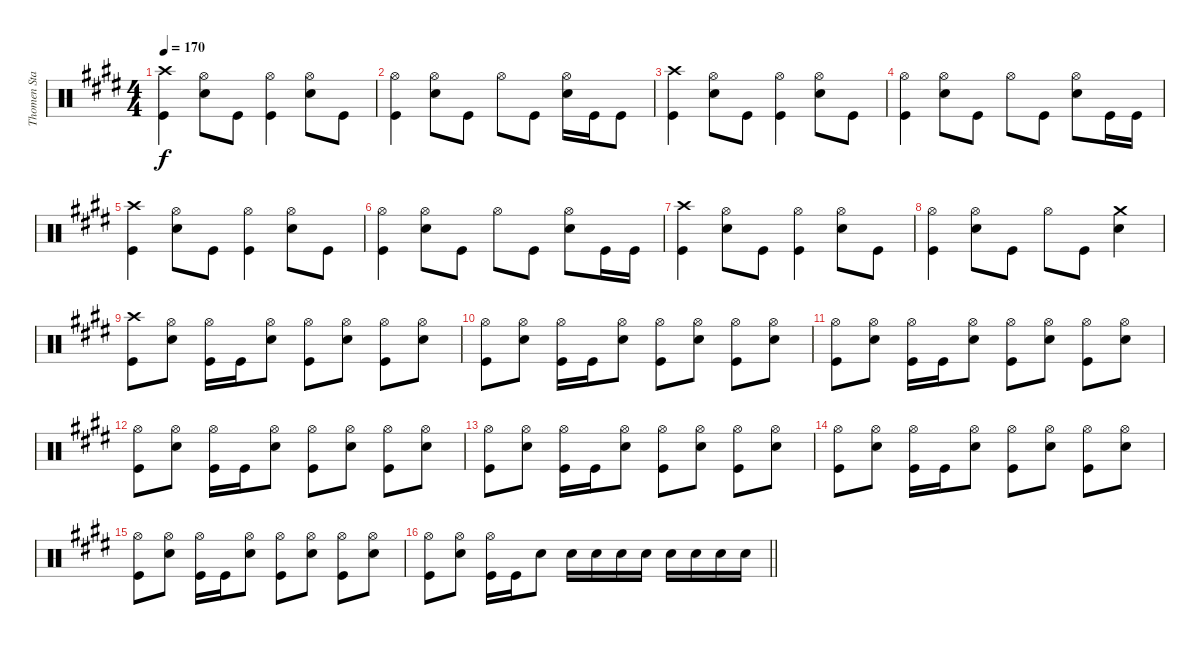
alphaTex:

\track ("Thomen Stauch" "Thomen Sta") {instrument percussion}
\staff {score}
\articulation defaults
\ts (4 4)
\tempo 170
\clef neutral
\ks e
("Crash high (hit)" "Kick (hit)").4{dy f} ("Hi-Hat (open)" "Snare (hit) 2").8 "Kick (hit)".8 ("Hi-Hat (open)" "Kick (hit)").4 ("Hi-Hat (open)" "Snare (hit) 2").8 "Kick (hit)".8 |
("Hi-Hat (open)" "Kick (hit)").4 ("Hi-Hat (open)" "Snare (hit) 2").8 "Kick (hit)".8 "Hi-Hat (open)".8 "Kick (hit)".8 ("Hi-Hat (open)" "Snare (hit) 2").16 "Kick (hit)".16 "Kick (hit)".8 |
("Crash high (hit)" "Kick (hit)").4 ("Hi-Hat (open)" "Snare (hit) 2").8 "Kick (hit)".8 ("Hi-Hat (open)" "Kick (hit)").4 ("Hi-Hat (open)" "Snare (hit) 2").8 "Kick (hit)".8 |
("Hi-Hat (open)" "Kick (hit)").4 ("Hi-Hat (open)" "Snare (hit) 2").8 "Kick (hit)".8 "Hi-Hat (open)".8 "Kick (hit)".8 ("Hi-Hat (open)" "Snare (hit) 2").8 "Kick (hit)".16 "Kick (hit)".16 |
("Crash high (hit)" "Kick (hit)").4 ("Hi-Hat (open)" "Snare (hit) 2").8 "Kick (hit)".8 ("Hi-Hat (open)" "Kick (hit)").4 ("Hi-Hat (open)" "Snare (hit) 2").8 "Kick (hit)".8 |
("Hi-Hat (open)" "Kick (hit)").4 ("Hi-Hat (open)" "Snare (hit) 2").8 "Kick (hit)".8 "Hi-Hat (open)".8 "Kick (hit)".8 ("Hi-Hat (open)" "Snare (hit) 2").8 "Kick (hit)".16 "Kick (hit)".16 |
("Crash high (hit)" "Kick (hit)").4 ("Hi-Hat (open)" "Snare (hit) 2").8 "Kick (hit)".8 ("Hi-Hat (open)" "Kick (hit)").4 ("Hi-Hat (open)" "Snare (hit) 2").8 "Kick (hit)".8 |
("Hi-Hat (open)" "Kick (hit)").4 ("Hi-Hat (open)" "Snare (hit) 2").8 "Kick (hit)".8 "Hi-Hat (open)".8 "Kick (hit)".8 ("Crash medium (hit)" "Snare (hit) 2").4 |
("Crash high (hit)" "Kick (hit)").8 ("Hi-Hat (open)" "Snare (hit) 2").8 ("Hi-Hat (open)" "Kick (hit)").16 "Kick (hit)".16 ("Hi-Hat (open)" "Snare (hit) 2").8 ("Hi-Hat (open)" "Kick (hit)").8 ("Hi-Hat (open)" "Snare (hit) 2").8 ("Hi-Hat (open)" "Kick (hit)").8 ("Hi-Hat (open)" "Snare (hit) 2").8 |
("Hi-Hat (open)" "Kick (hit)").8 ("Hi-Hat (open)" "Snare (hit) 2").8 ("Hi-Hat (open)" "Kick (hit)").16 "Kick (hit)".16 ("Hi-Hat (open)" "Snare (hit) 2").8 ("Hi-Hat (open)" "Kick (hit)").8 ("Hi-Hat (open)" "Snare (hit) 2").8 ("Hi-Hat (open)" "Kick (hit)").8 ("Hi-Hat (open)" "Snare (hit) 2").8 |
("Hi-Hat (open)" "Kick (hit)").8 ("Hi-Hat (open)" "Snare (hit) 2").8 ("Hi-Hat (open)" "Kick (hit)").16 "Kick (hit)".16 ("Hi-Hat (open)" "Snare (hit) 2").8 ("Hi-Hat (open)" "Kick (hit)").8 ("Hi-Hat (open)" "Snare (hit) 2").8 ("Hi-Hat (open)" "Kick (hit)").8 ("Hi-Hat (open)" "Snare (hit) 2").8 |
("Hi-Hat (open)" "Kick (hit)").8 ("Hi-Hat (open)" "Snare (hit) 2").8 ("Hi-Hat (open)" "Kick (hit)").16 "Kick (hit)".16 ("Hi-Hat (open)" "Snare (hit) 2").8 ("Hi-Hat (open)" "Kick (hit)").8 ("Hi-Hat (open)" "Snare (hit) 2").8 ("Hi-Hat (open)" "Kick (hit)").8 ("Hi-Hat (open)" "Snare (hit) 2").8 |
("Hi-Hat (open)" "Kick (hit)").8 ("Hi-Hat (open)" "Snare (hit) 2").8 ("Hi-Hat (open)" "Kick (hit)").16 "Kick (hit)".16 ("Hi-Hat (open)" "Snare (hit) 2").8 ("Hi-Hat (open)" "Kick (hit)").8 ("Hi-Hat (open)" "Snare (hit) 2").8 ("Hi-Hat (open)" "Kick (hit)").8 ("Hi-Hat (open)" "Snare (hit) 2").8 |
("Hi-Hat (open)" "Kick (hit)").8 ("Hi-Hat (open)" "Snare (hit) 2").8 ("Hi-Hat (open)" "Kick (hit)").16 "Kick (hit)".16 ("Hi-Hat (open)" "Snare (hit) 2").8 ("Hi-Hat (open)" "Kick (hit)").8 ("Hi-Hat (open)" "Snare (hit) 2").8 ("Hi-Hat (open)" "Kick (hit)").8 ("Hi-Hat (open)" "Snare (hit) 2").8 |
("Hi-Hat (open)" "Kick (hit)").8 ("Hi-Hat (open)" "Snare (hit) 2").8 ("Hi-Hat (open)" "Kick (hit)").16 "Kick (hit)".16 ("Hi-Hat (open)" "Snare (hit) 2").8 ("Hi-Hat (open)" "Kick (hit)").8 ("Hi-Hat (open)" "Snare (hit) 2").8 ("Hi-Hat (open)" "Kick (hit)").8 ("Hi-Hat (open)" "Snare (hit) 2").8 |
\barLineRight lightlight
("Hi-Hat (open)" "Kick (hit)").8 ("Hi-Hat (open)" "Snare (hit) 2").8 ("Hi-Hat (open)" "Kick (hit)").16 "Kick (hit)".16 "Snare (hit) 2".8 "Snare (hit) 2".16 "Snare (hit) 2".16 "Snare (hit) 2".16 "Snare (hit) 2".16 "Snare (hit) 2".16 "Snare (hit) 2".16 "Snare (hit) 2".16 "Snare (hit) 2".16
